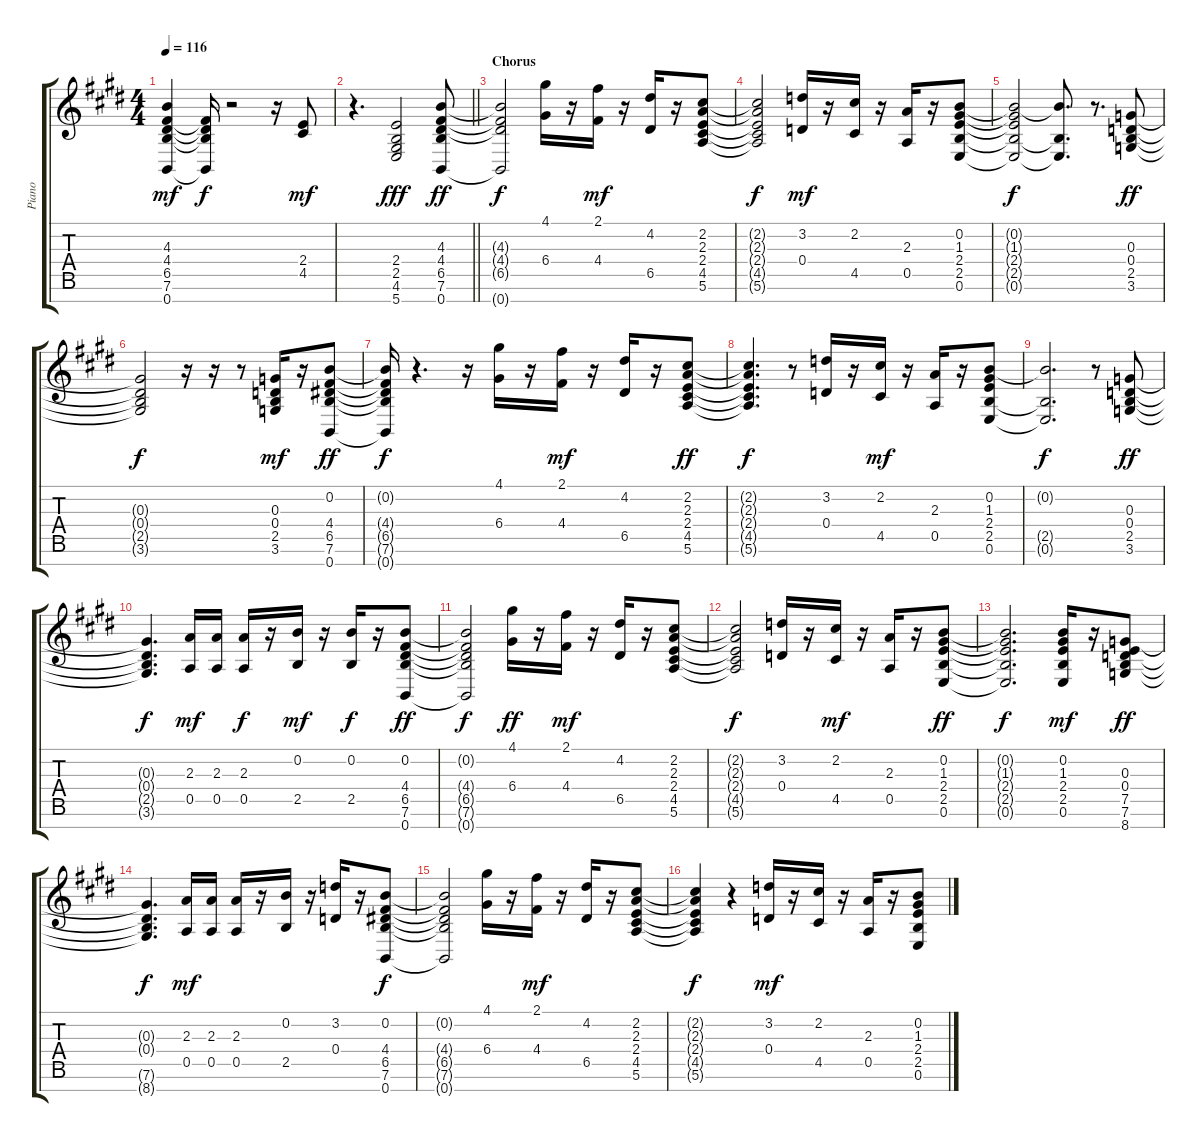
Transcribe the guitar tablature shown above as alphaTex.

\track ("Piano" "Piano") {instrument electricguitarjazz}
\staff {score tabs}
\tuning (E4 B3 G3 D3 A2 E2 B1) {hide}
\ts (4 4)
\tempo 116
\clef g2
\ks e
(4.3 4.4 6.5 7.6 0.7).4{dy mf} (4.4{t} 6.5{t} 7.6{t} 0.7{t}).16{dy f} r.2 r.16 (2.4 4.5).8{dy mf} |
\barLineRight lightlight
r.4{d} (2.4 2.5 4.6 5.7).2{dy fff} (4.3 4.4 6.5 7.6 0.7).8{dy ff} |
\section ("" "Chorus")
(4.3{t} 4.4{t} 6.5{t} 0.7{t}).2{dy f} (4.1 6.4).16 r.16 (2.1 4.4).16{dy mf} r.16 (4.2 6.5).16 r.16 (2.2 2.3 2.4 4.5 5.6).8 |
(2.2{t} 2.3{t} 2.4{t} 4.5{t} 5.6{t}).2{dy f} (3.2 0.4).16{dy mf} r.16 (2.2 4.5).16 r.16 (2.3 0.5).16 r.16 (0.2 1.3 2.4 2.5 0.6).8 |
(0.2{t} 1.3{t} 2.4{t} 2.5{t} 0.6{t}).2{dy f} (0.2{t} 2.5{t} 0.6{t}).8{d} r.8{d} (0.3 0.4 2.5 3.6).8{dy ff} |
(0.3{t} 0.4{t} 2.5{t} 3.6{t}).2{dy f} r.16 r.16 r.8 (0.3 0.4 2.5 3.6).16{dy mf} r.16 (0.2 4.4 6.5 7.6 0.7).8{dy ff} |
(0.2{t} 4.4{t} 6.5{t} 7.6{t} 0.7{t}).16{dy f} r.4{d} r.16 (4.1 6.4).16 r.16 (2.1 4.4).16{dy mf} r.16 (4.2 6.5).16 r.16 (2.2 2.3 2.4 4.5 5.6).8{dy ff} |
(2.2{t} 2.3{t} 2.4{t} 4.5{t} 5.6{t}).4{d dy f} r.8 (3.2 0.4).16 r.16 (2.2 4.5).16{dy mf} r.16 (2.3 0.5).16 r.16 (0.2 1.3 2.4 2.5 0.6).8 |
(0.2{t} 2.5{t} 0.6{t}).2{d dy f} r.8 (0.3 0.4 2.5 3.6).8{dy ff} |
(0.3{t} 0.4{t} 2.5{t} 3.6{t}).4{d dy f} (2.3 0.5).16{dy mf} (2.3 0.5).16 (2.3 0.5).16{dy f} r.16 (0.2 2.5).16{dy mf} r.16 (0.2 2.5).16{dy f} r.16 (0.2 4.4 6.5 7.6 0.7).8{dy ff} |
(0.2{t} 4.4{t} 6.5{t} 7.6{t} 0.7{t}).2{dy f} (4.1 6.4).16{dy ff} r.16 (2.1 4.4).16{dy mf} r.16 (4.2 6.5).16 r.16 (2.2 2.3 2.4 4.5 5.6).8 |
(2.2{t} 2.3{t} 2.4{t} 4.5{t} 5.6{t}).2{dy f} (3.2 0.4).16 r.16 (2.2 4.5).16{dy mf} r.16 (2.3 0.5).16 r.16 (0.2 1.3 2.4 2.5 0.6).8{dy ff} |
(0.2{t} 1.3{t} 2.4{t} 2.5{t} 0.6{t}).2{d dy f} (0.2 1.3 2.4 2.5 0.6).16{dy mf} r.16 (0.3 0.4 7.5 7.6 8.7).8{dy ff} |
(0.3{t} 0.4{t} 7.6{t} 8.7{t}).4{d dy f} (2.3 0.5).16{dy mf} (2.3 0.5).16 (2.3 0.5).16 r.16 (0.2 2.5).16 r.16 (3.2 0.4).16 r.16 (0.2 4.4 6.5 7.6 0.7).8{dy f} |
(0.2{t} 4.4{t} 6.5{t} 7.6{t} 0.7{t}).2 (4.1 6.4).16 r.16 (2.1 4.4).16{dy mf} r.16 (4.2 6.5).16 r.16 (2.2 2.3 2.4 4.5 5.6).8 |
(2.2{t} 2.3{t} 2.4{t} 4.5{t} 5.6{t}).4{dy f} r.4 (3.2 0.4).16{dy mf} r.16 (2.2 4.5).16 r.16 (2.3 0.5).16 r.16 (0.2 1.3 2.4 2.5 0.6).8
